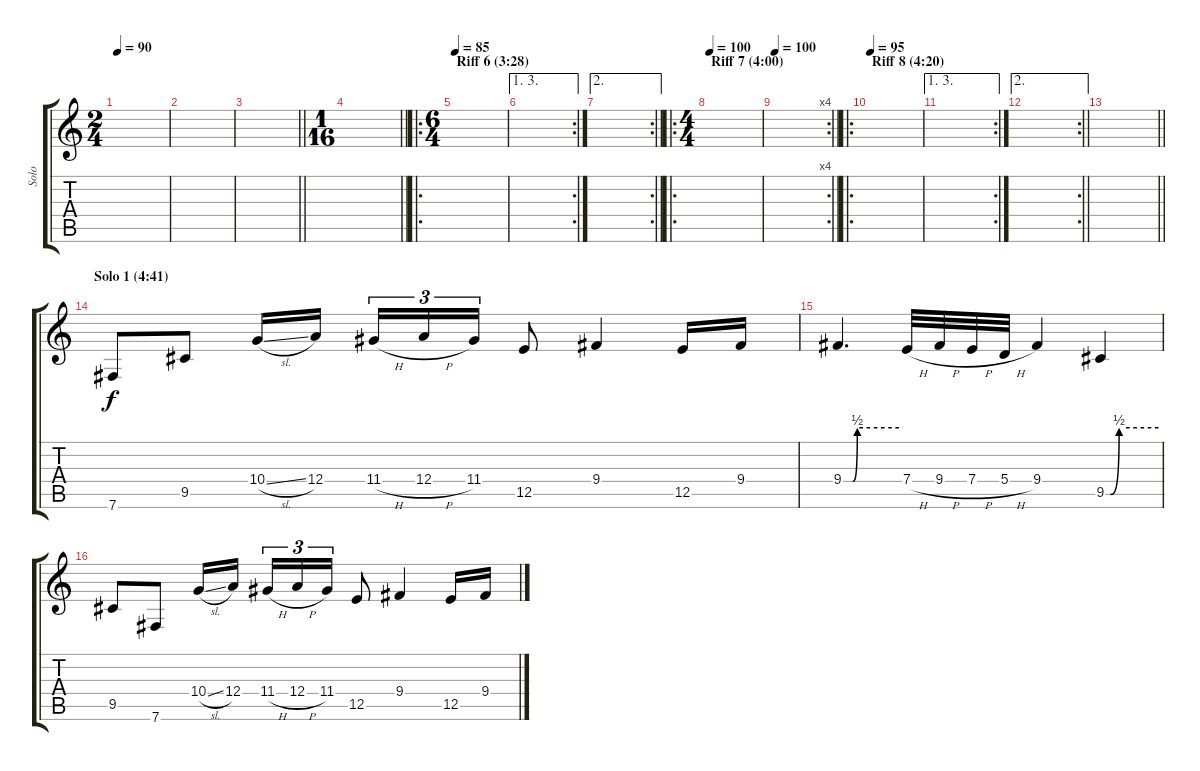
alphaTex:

\track ("Solo" "Solo") {instrument distortionguitar}
\staff {score tabs}
\tuning (B3 Gb3 D3 A2 E2 B1) {hide}
\ts (2 4)
\tempo 90
\clef g2
\ks c
|
|
\barLineRight lightlight
|
\ts (1 16)
\barLineRight lightlight
|
\ro
\ts (6 4)
\section ("" "Riff 6 (3:28)")
\tempo 85
|
\ae (1 3)
\rc 2
|
\ae 2
\rc 2
\barLineRight lightlight
|
\ro
\ts (4 4)
\section ("" "Riff 7 (4:00)")
\tempo 100
|
\rc 4
\tempo 100
\barLineRight lightlight
|
\ro
\section ("" "Riff 8 (4:20)")
\tempo 95
|
\ae (1 3)
\rc 2
|
\ae 2
\rc 2
\barLineRight lightlight
|
\barLineRight lightlight
|
\section ("" "Solo 1 (4:41)")
7.6.8 9.5.8 10.4{sl}.16 12.4.16{beam splitsecondary} 11.4{h}.16{tu (3 2)} 12.4{h}.16{tu (3 2)} 11.4.16{tu (3 2)} 12.5.8 9.4.4 12.5.16 9.4.16 |
9.4{be (custom 0 0 10 0 15 2 60 2)}.4{d} 7.4{h}.32 9.4{h}.32 7.4{h}.32 5.4{h}.32 9.4.4 9.5{be (custom 0 0 5 0 15 2 60 2)}.4 |
9.5.8 7.6.8 10.4{sl}.16 12.4.16{beam splitsecondary} 11.4{h}.16{tu (3 2)} 12.4{h}.16{tu (3 2)} 11.4.16{tu (3 2)} 12.5.8 9.4.4 12.5.16 9.4.16
